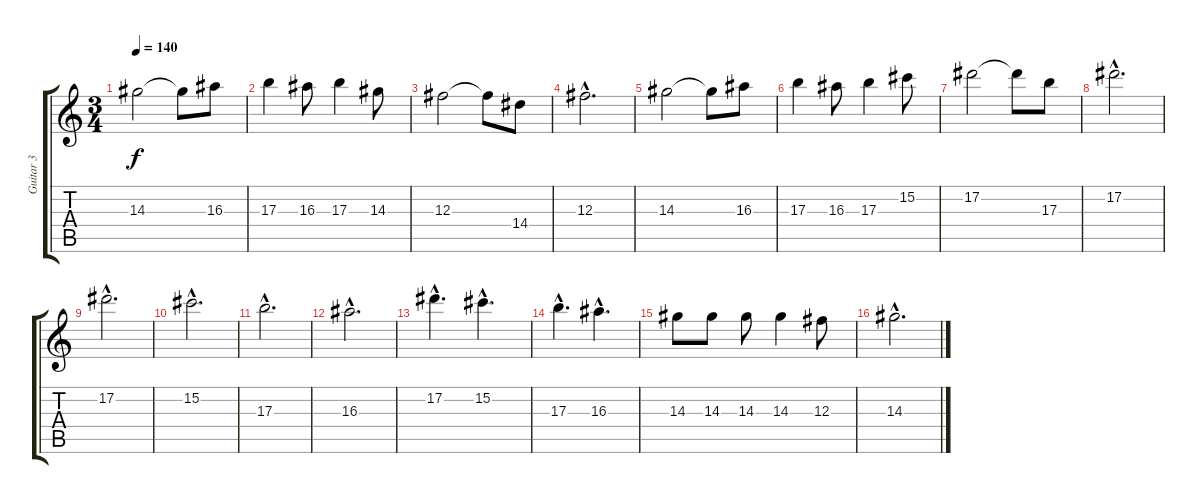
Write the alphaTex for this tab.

\track ("Guitar 3" "Guitar 3") {instrument overdrivenguitar}
\staff {score tabs}
\tuning (Eb4 Bb3 Gb3 Db3 Ab2 Eb2) {hide}
\ts (3 4)
\tempo 140
\clef g2
\ks c
14.3.2{dy f} 14.3{t}.8 16.3.8 |
17.3.4 16.3.8 17.3.4 14.3.8 |
12.3.2 12.3{t}.8 14.4.8 |
12.3{hac}.2{d} |
14.3.2 14.3{t}.8 16.3.8 |
17.3.4 16.3.8 17.3.4 15.2.8 |
17.2.2 17.2{t}.8 17.3.8 |
17.2{hac}.2{d} |
17.2{hac}.2{d} |
15.2{hac}.2{d} |
17.3{hac}.2{d} |
16.3{hac}.2{d} |
17.2{hac}.4{d} 15.2{hac}.4{d} |
17.3{hac}.4{d} 16.3{hac}.4{d} |
14.3.8 14.3.8 14.3.8 14.3.4 12.3.8 |
14.3{hac}.2{d}
